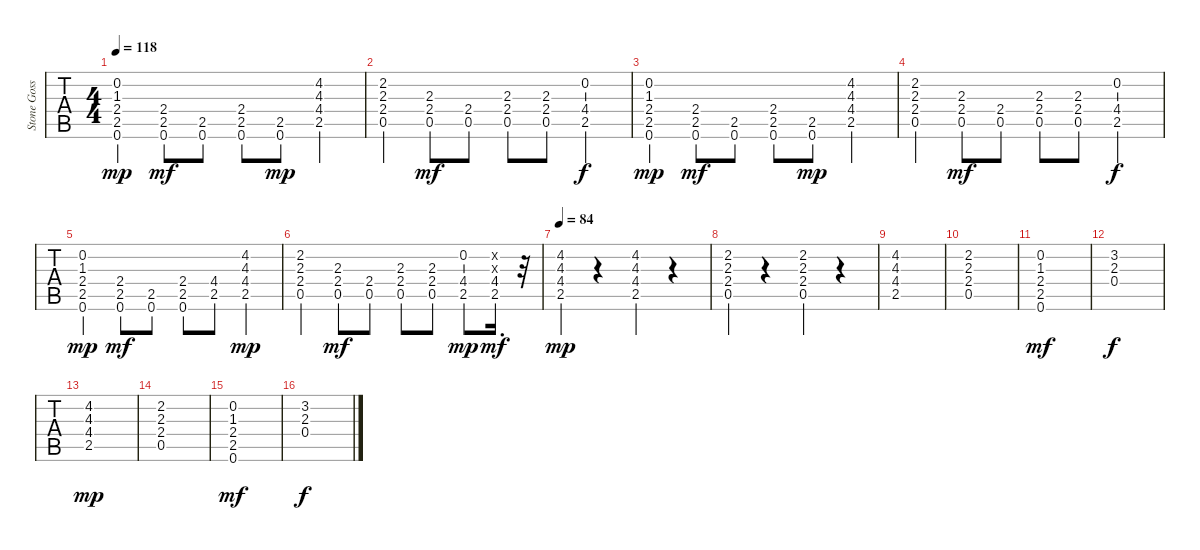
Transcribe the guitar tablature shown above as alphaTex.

\track ("Stone Gossard" "Stone Goss") {instrument distortionguitar}
\staff {tabs}
\tuning (E4 B3 G3 D3 A2 E2) {hide}
\ts (4 4)
\tempo 118
\clef g2
\ks c
(0.2 1.3 2.4 2.5 0.6).4{dy mp} (2.4 2.5 0.6).8{dy mf} (2.5 0.6).8 (2.4 2.5 0.6).8 (2.5 0.6).8{dy mp} (4.2 4.3 4.4 2.5).4 |
(2.2 2.3 2.4 0.5).4 (2.3 2.4 0.5).8{dy mf} (2.4 0.5).8 (2.3 2.4 0.5).8 (2.3 2.4 0.5).8 (0.2 4.4 2.5).4{dy f} |
(0.2 1.3 2.4 2.5 0.6).4{dy mp} (2.4 2.5 0.6).8{dy mf} (2.5 0.6).8 (2.4 2.5 0.6).8 (2.5 0.6).8{dy mp} (4.2 4.3 4.4 2.5).4 |
(2.2 2.3 2.4 0.5).4 (2.3 2.4 0.5).8{dy mf} (2.4 0.5).8 (2.3 2.4 0.5).8 (2.3 2.4 0.5).8 (0.2 4.4 2.5).4{dy f} |
(0.2 1.3 2.4 2.5 0.6).4{dy mp} (2.4 2.5 0.6).8{dy mf} (2.5 0.6).8 (2.4 2.5 0.6).8 (4.4 2.5).8 (4.2 4.3 4.4 2.5).4{dy mp} |
(2.2 2.3 2.4 0.5).4 (2.3 2.4 0.5).8{dy mf} (2.4 0.5).8 (2.3 2.4 0.5).8 (2.3 2.4 0.5).8 (0.2 4.4 2.5).8{dy mp} (0.2{x} 0.3{x} 4.4 2.5).16{d dy mf} r.32 |
\tempo 84
(4.2 4.3 4.4 2.5).4{dy mp} r.4 (4.2 4.3 4.4 2.5).4 r.4 |
(2.2 2.3 2.4 0.5).4 r.4 (2.2 2.3 2.4 0.5).4 r.4 |
(4.2 4.3 4.4 2.5).1 |
(2.2 2.3 2.4 0.5).1 |
(0.2 1.3 2.4 2.5 0.6).1{dy mf} |
(3.2 2.3 0.4).1{dy f} |
(4.2 4.3 4.4 2.5).1{dy mp} |
(2.2 2.3 2.4 0.5).1 |
(0.2 1.3 2.4 2.5 0.6).1{dy mf} |
(3.2 2.3 0.4).1{dy f}
